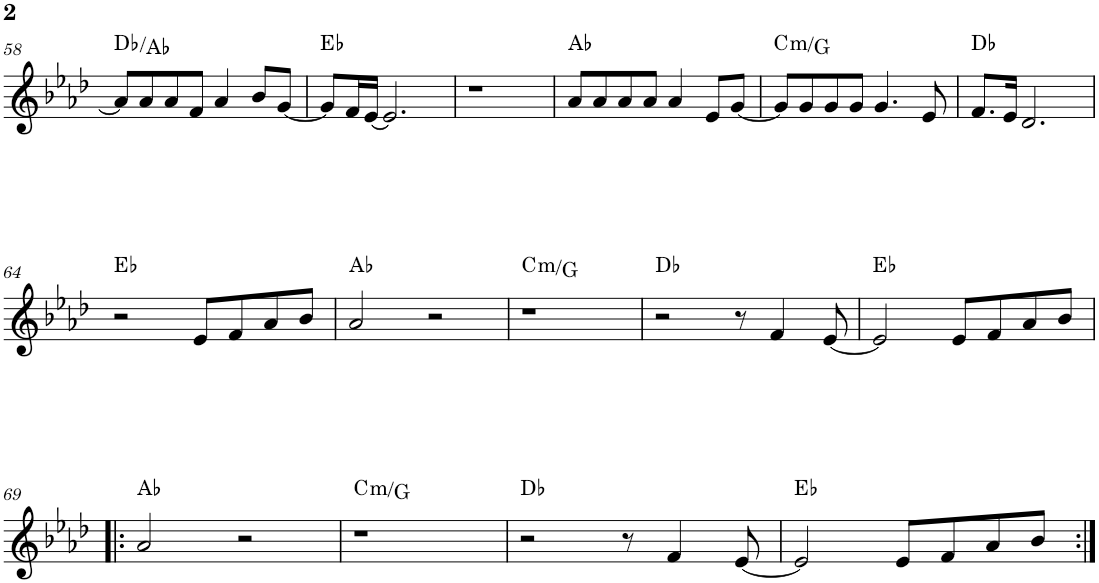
**kern	**harte
*part1	*part1
*staff1	*
*I"P1	*
!!LO:PB:g=z
*clefG2	*
*k[b-e-a-d-]	*
*A-:	*
*M4/4	*
=58	=58
8a-/L]	Db:maj/5
8a-/	.
8a-/	.
8f/J	.
4a-/	.
8b-/L	.
[<8g/J	.
=59	=59
8g/L]	Eb:maj
16f/L	.
[<16e-/JJ	.
2.e-/]	.
=60	=60
1r	.
=61	=61
8a-/L	Ab:maj
8a-/	.
8a-/	.
8a-/J	.
4a-/	.
8e-/L	.
[<8g/J	.
=62	=62
!	!LO:H:kt=m
8g/L]	C:min/5
8g/	.
8g/	.
8g/J	.
4.g/	.
8e-/	.
=63	=63
8.f/L	Db:maj
16e-/Jk	.
2.d-/	.
!!LO:LB:g=z
=64	=64
2r	Eb:maj
8e-/L	.
8f/	.
8a-/	.
8b-/J	.
=65	=65
2a-/	Ab:maj
2r	.
=66	=66
!	!LO:H:kt=m
1r	C:min/5
=67	=67
2r	Db:maj
8r	.
4f/	.
[<8e-/	.
=68	=68
2e-/]	Eb:maj
8e-/L	.
8f/	.
8a-/	.
8b-/J	.
!!LO:LB:g=z
=69!|:	=69!|:
2a-/	Ab:maj
2r	.
=70	=70
!	!LO:H:kt=m
1r	C:min/5
=71	=71
2r	Db:maj
8r	.
4f/	.
[<8e-/	.
=72	=72
2e-/]	Eb:maj
8e-/L	.
8f/	.
8a-/	.
8b-/J	.
=:|!	=:|!
*-	*-
